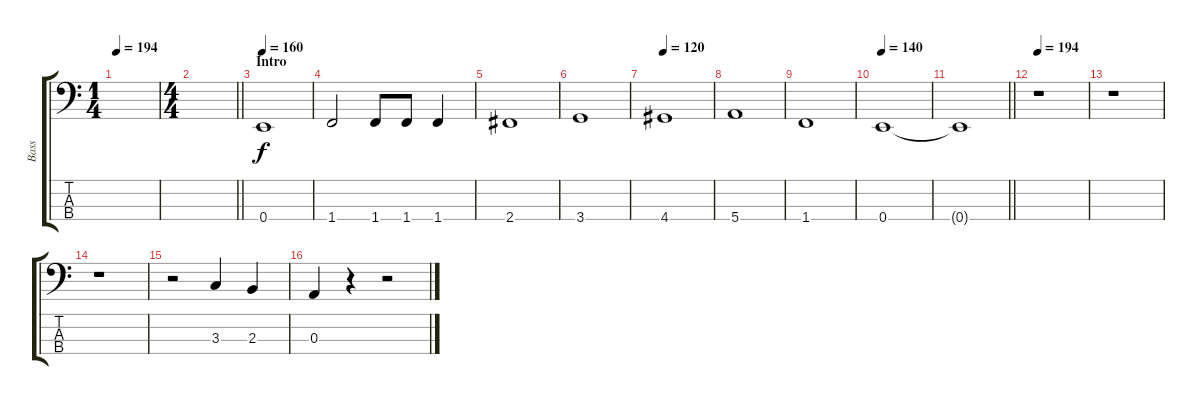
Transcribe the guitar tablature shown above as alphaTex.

\track ("Bass" "Bass") {instrument electricbassfinger}
\staff {score tabs}
\tuning (G2 D2 A1 E1) {hide}
\ts (1 4)
\tempo 194
\clef f4
\ks c
|
\ts (4 4)
\barLineRight lightlight
|
\section ("" "Intro")
\tempo 160
0.4.1 |
1.4.2 1.4.8 1.4.8 1.4.4 |
2.4.1 |
3.4.1 |
\tempo 120
4.4.1 |
5.4.1 |
1.4.1 |
\tempo 140
0.4.1 |
\barLineRight lightlight
0.4{t}.1 |
\tempo 194
r.1 |
r.1 |
r.1 |
r.2 3.3.4 2.3.4 |
0.3.4 r.4 r.2
